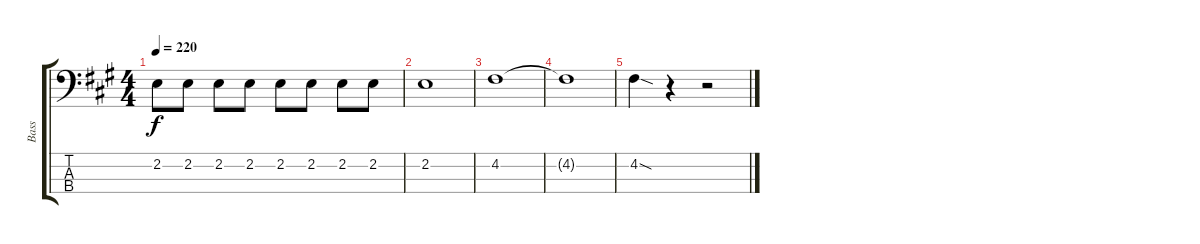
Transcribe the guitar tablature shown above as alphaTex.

\track ("Bass" "Bass") {instrument slapbass1}
\staff {score tabs}
\tuning (G2 D2 A1 E1) {hide}
\ts (4 4)
\tempo 220
\clef f4
\ks a
2.2.8{dy f} 2.2.8 2.2.8 2.2.8 2.2.8 2.2.8 2.2.8 2.2.8 |
2.2.1 |
4.2.1 |
4.2{t}.1 |
4.2{sod}.4 r.4 r.2
